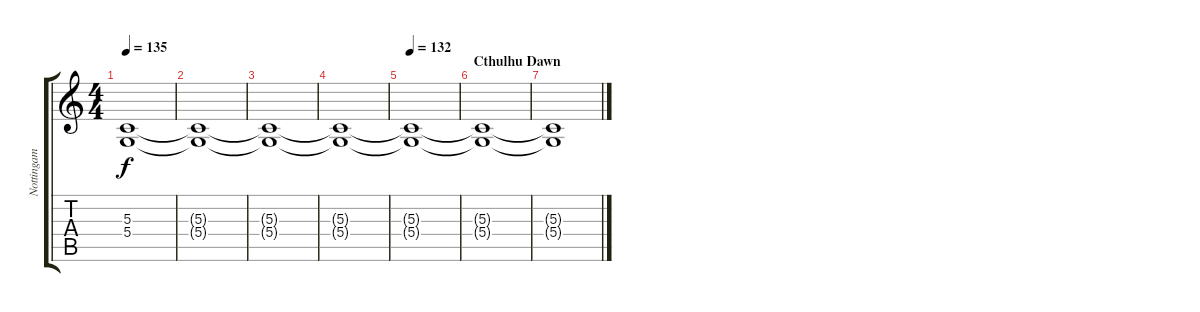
\track ("Nottingam" "Nottingam") {instrument applause}
\staff {score tabs}
\tuning (E4 B3 G3 D3 A2 E2) {hide}
\ts (4 4)
\tempo 135
\clef g2
\ks c
(5.3 5.4).1{dy f volume 5} |
(5.3{t} 5.4{t}).1{volume 14} |
(5.3{t} 5.4{t}).1{volume 8} |
(5.3{t} 5.4{t}).1 |
\tempo 132
(5.3{t} 5.4{t}).1 |
\section ("" "Cthulhu Dawn")
(5.3{t} 5.4{t}).1 |
(5.3{t} 5.4{t}).1
